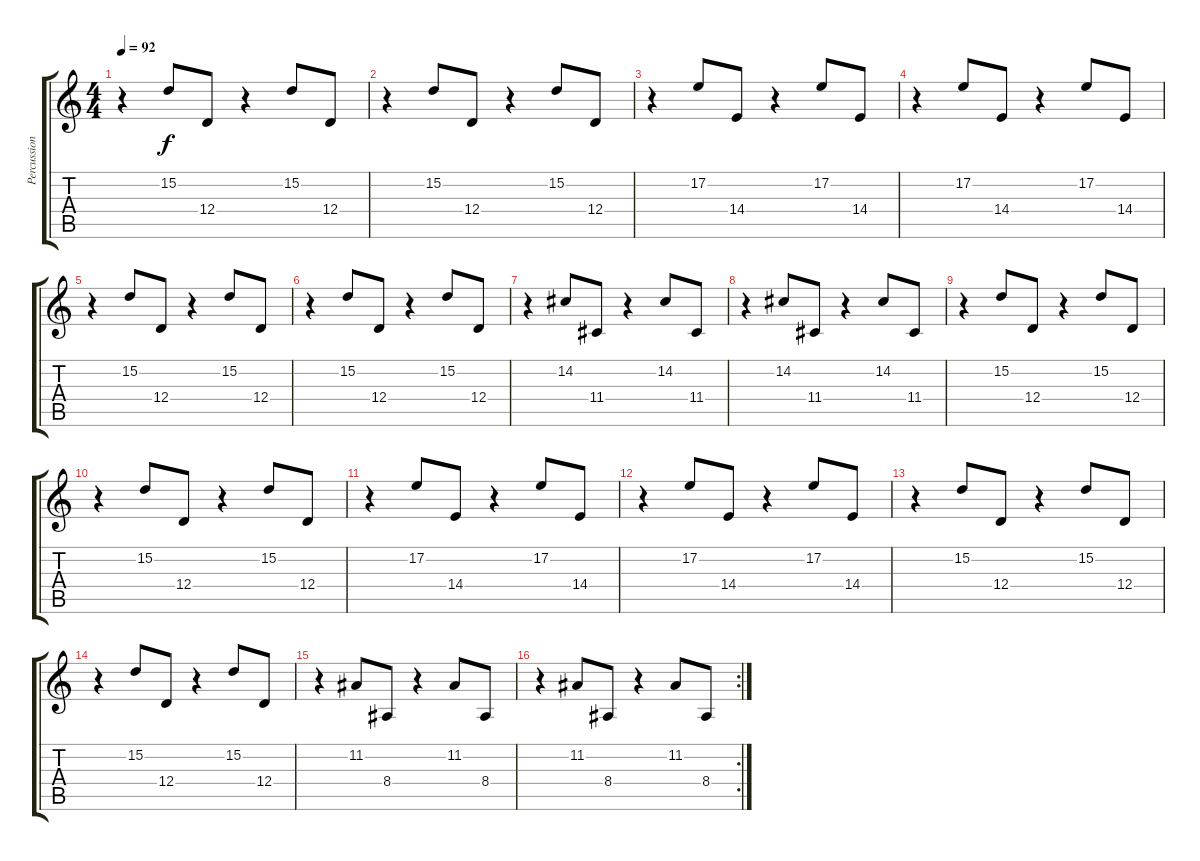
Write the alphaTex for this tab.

\track ("Percussion" "Percussion") {instrument marimba}
\staff {score tabs}
\tuning (E4 B3 G3 D3 A2 E2) {hide}
\ts (4 4)
\tempo 92
\clef g2
\ks c
r.4{dy f} 15.2.8 12.4.8 r.4 15.2.8 12.4.8 |
r.4 15.2.8 12.4.8 r.4 15.2.8 12.4.8 |
r.4 17.2.8 14.4.8 r.4 17.2.8 14.4.8 |
r.4 17.2.8 14.4.8 r.4 17.2.8 14.4.8 |
r.4 15.2.8 12.4.8 r.4 15.2.8 12.4.8 |
r.4 15.2.8 12.4.8 r.4 15.2.8 12.4.8 |
r.4 14.2.8 11.4.8 r.4 14.2.8 11.4.8 |
r.4 14.2.8 11.4.8 r.4 14.2.8 11.4.8 |
r.4 15.2.8 12.4.8 r.4 15.2.8 12.4.8 |
r.4 15.2.8 12.4.8 r.4 15.2.8 12.4.8 |
r.4 17.2.8 14.4.8 r.4 17.2.8 14.4.8 |
r.4 17.2.8 14.4.8 r.4 17.2.8 14.4.8 |
r.4 15.2.8 12.4.8 r.4 15.2.8{volume 0} 12.4.8 |
r.4 15.2.8 12.4.8 r.4 15.2.8 12.4.8 |
r.4 11.2.8 8.4.8 r.4 11.2.8 8.4.8 |
\rc 2
r.4 11.2.8 8.4.8 r.4 11.2.8 8.4.8
